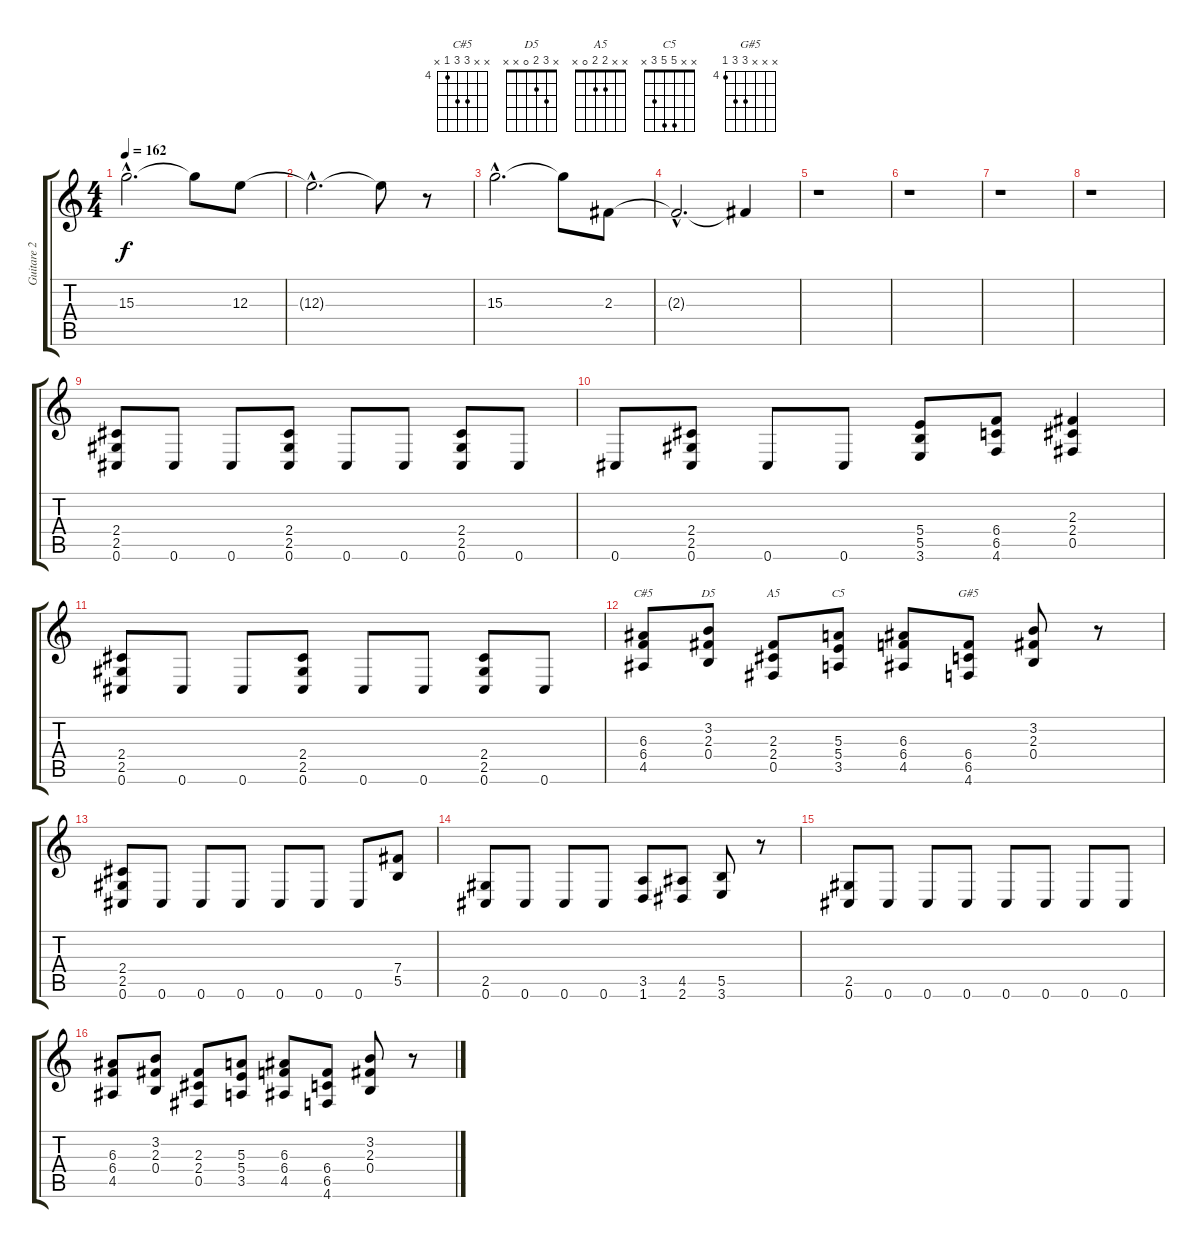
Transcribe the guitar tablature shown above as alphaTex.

\track ("Guitare 2" "Guitare 2") {instrument distortionguitar}
\staff {score tabs}
\tuning (Db4 Ab3 E3 B2 Gb2 Db2) {hide}
\chord ("C#5" x x 6 6 4 x) {firstfret 4}
\chord ("D5" x 3 2 0 x x)
\chord ("A5" x x 2 2 0 x)
\chord ("C5" x x 5 5 3 x)
\chord ("G#5" x x x 6 6 4) {firstfret 4}
\ts (4 4)
\tempo 162
\clef g2
\ks c
15.3{hac}.2{d dy f} 15.3{t}.8 12.3.8 |
12.3{hac t}.2{d} 12.3{t}.8 r.8 |
15.3{hac}.2{d} 15.3{t}.8 2.3.8 |
2.3{hac t}.2{d} 2.3{t}.4 |
r.1 |
r.1 |
r.1 |
r.1 |
(2.4 2.5 0.6).8 0.6.8 0.6.8 (2.4 2.5 0.6).8 0.6.8 0.6.8 (2.4 2.5 0.6).8 0.6.8 |
0.6.8 (2.4 2.5 0.6).8 0.6.8 0.6.8 (5.4 5.5 3.6).8 (6.4 6.5 4.6).8 (2.3 2.4 0.5).4 |
(2.4 2.5 0.6).8 0.6.8 0.6.8 (2.4 2.5 0.6).8 0.6.8 0.6.8 (2.4 2.5 0.6).8 0.6.8 |
(6.3 6.4 4.5).8{ch "C#5"} (3.2 2.3 0.4).8{ch "D5"} (2.3 2.4 0.5).8{ch "A5"} (5.3 5.4 3.5).8{ch "C5"} (6.3 6.4 4.5).8 (6.4 6.5 4.6).8{ch "G#5"} (3.2 2.3 0.4).8 r.8 |
(2.4 2.5 0.6).8 0.6.8 0.6.8 0.6.8 0.6.8 0.6.8 0.6.8 (7.4 5.5).8 |
(2.5 0.6).8 0.6.8 0.6.8 0.6.8 (3.5 1.6).8 (4.5 2.6).8 (5.5 3.6).8 r.8 |
(2.5 0.6).8 0.6.8 0.6.8 0.6.8 0.6.8 0.6.8 0.6.8 0.6.8 |
(6.3 6.4 4.5).8 (3.2 2.3 0.4).8 (2.3 2.4 0.5).8 (5.3 5.4 3.5).8 (6.3 6.4 4.5).8 (6.4 6.5 4.6).8 (3.2 2.3 0.4).8 r.8
